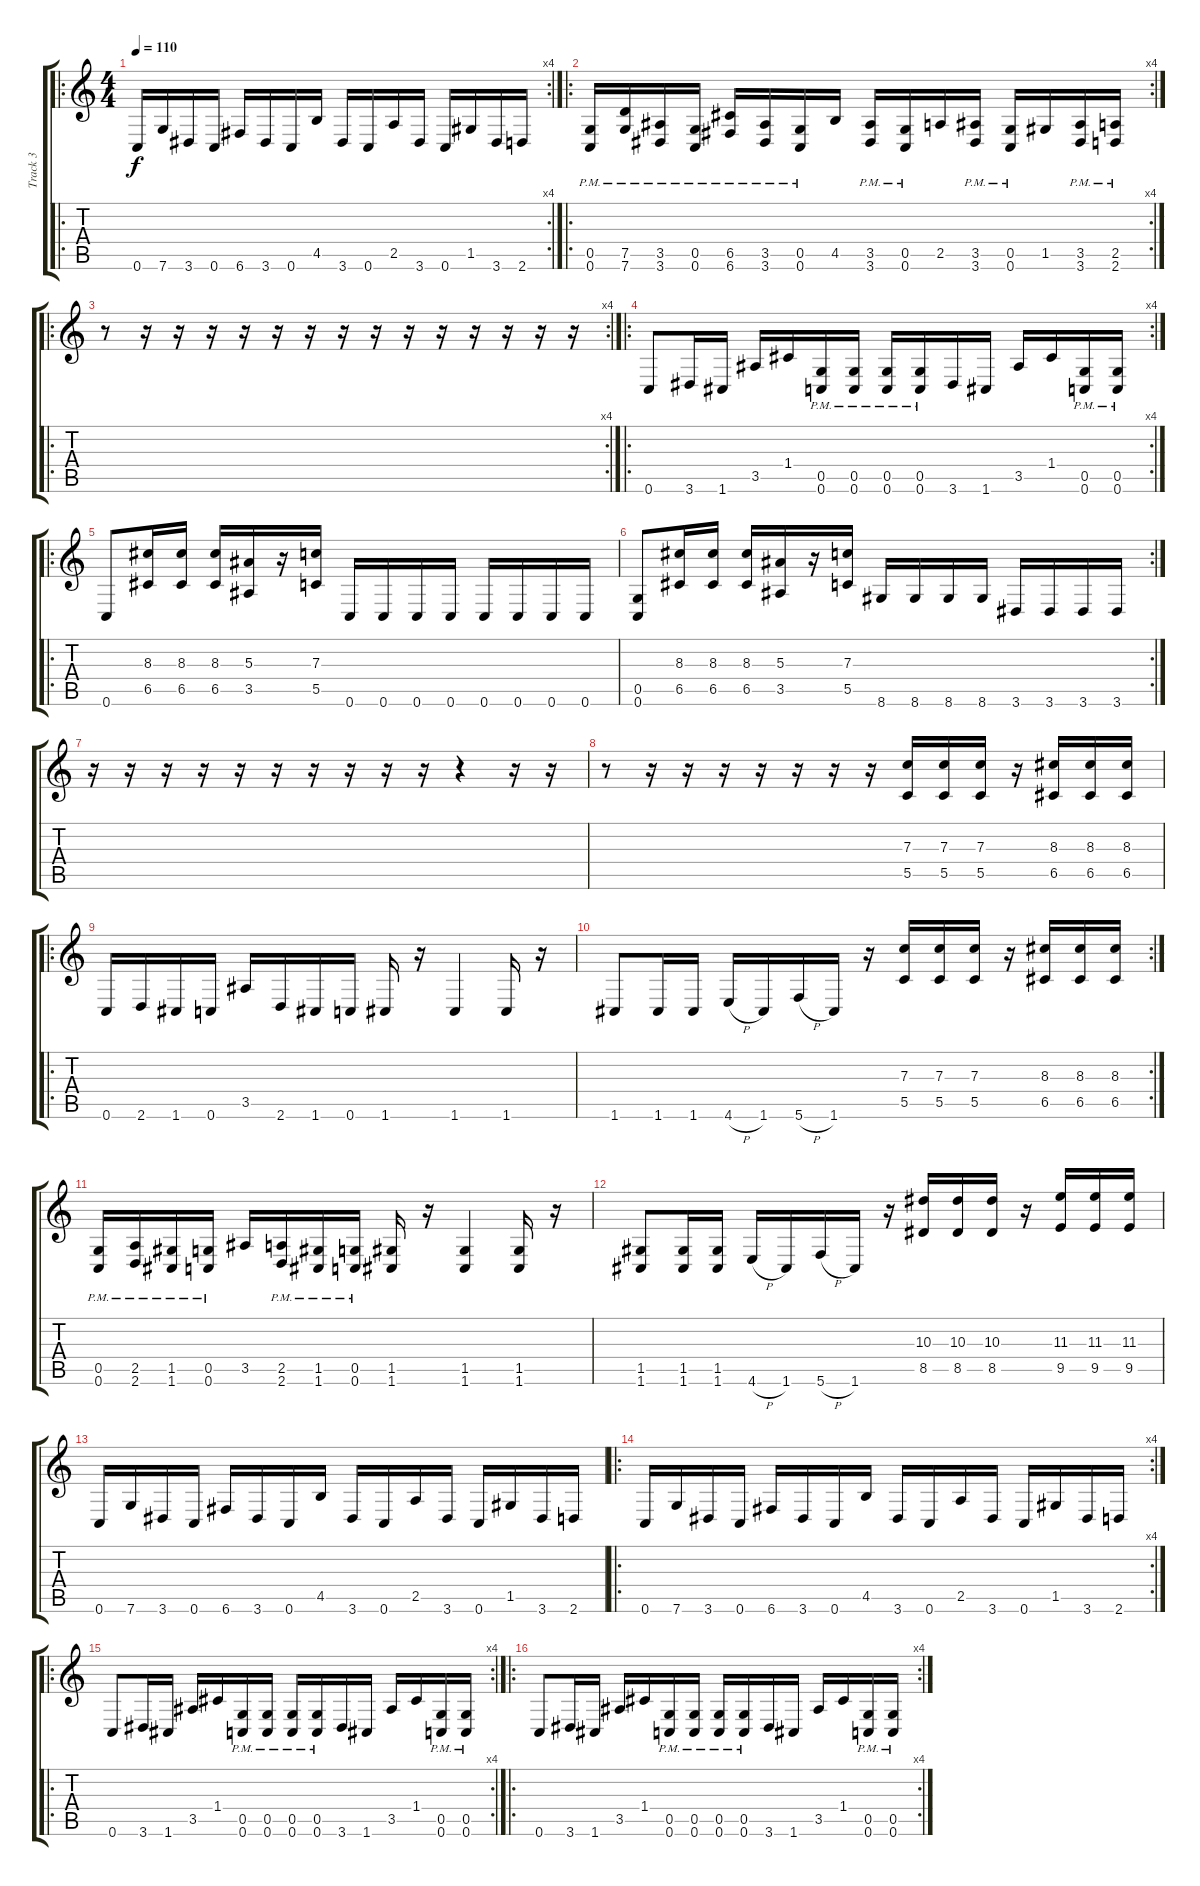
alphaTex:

\track ("Track 3" "Track 3") {instrument distortionguitar}
\staff {score tabs}
\tuning (D4 A3 F3 C3 G2 C2) {hide}
\ro
\rc 4
\ts (4 4)
\tempo 110
\clef g2
\ks c
0.6.16{dy f instrument distortionguitar} 7.6.16 3.6.16 0.6.16 6.6.16 3.6.16 0.6.16 4.5.16 3.6.16 0.6.16 2.5.16 3.6.16 0.6.16 1.5.16 3.6.16 2.6.16 |
\ro
\rc 4
(0.5{pm} 0.6{pm}).16 (7.5{pm} 7.6{pm}).16 (3.5{pm} 3.6{pm}).16 (0.5{pm} 0.6{pm}).16 (6.5{pm} 6.6{pm}).16 (3.5{pm} 3.6{pm}).16 (0.5{pm} 0.6{pm}).16 4.5.16 (3.5{pm} 3.6{pm}).16 (0.5{pm} 0.6{pm}).16 2.5.16 (3.5{pm} 3.6{pm}).16 (0.5{pm} 0.6{pm}).16 1.5.16 (3.5{pm} 3.6{pm}).16 (2.5{pm} 2.6{pm}).16 |
\ro
\rc 4
r.8 r.16 r.16 r.16 r.16 r.16 r.16 r.16 r.16 r.16 r.16 r.16 r.16 r.16 r.16 |
\ro
\rc 4
0.6.8 3.6.16 1.6.16 3.5.16 1.4.16 (0.5{pm} 0.6{pm}).16 (0.5{pm} 0.6{pm}).16 (0.5{pm} 0.6{pm}).16 (0.5{pm} 0.6{pm}).16 3.6.16 1.6.16 3.5.16 1.4.16 (0.5{pm} 0.6{pm}).16 (0.5{pm} 0.6{pm}).16 |
\ro
0.6.8 (8.3 6.5).16 (8.3 6.5).16 (8.3 6.5).16 (5.3 3.5).16 r.16 (7.3 5.5).16 0.6.16 0.6.16 0.6.16 0.6.16 0.6.16 0.6.16 0.6.16 0.6.16 |
\rc 2
(0.5 0.6).8 (8.3 6.5).16 (8.3 6.5).16 (8.3 6.5).16 (5.3 3.5).16 r.16 (7.3 5.5).16 8.6.16 8.6.16 8.6.16 8.6.16 3.6.16 3.6.16 3.6.16 3.6.16 |
r.16 r.16 r.16 r.16 r.16 r.16 r.16 r.16 r.16 r.16 r.4 r.16 r.16 |
r.8 r.16 r.16 r.16 r.16 r.16 r.16 r.16 (7.3 5.5).16 (7.3 5.5).16 (7.3 5.5).16 r.16 (8.3 6.5).16 (8.3 6.5).16 (8.3 6.5).16 |
\ro
0.6.16 2.6.16 1.6.16 0.6.16 3.5.16 2.6.16 1.6.16 0.6.16 1.6.16 r.16 1.6.4 1.6.16 r.16 |
\rc 2
1.6.8 1.6.16 1.6.16 4.6{h}.16 1.6.16 5.6{h}.16 1.6.16 r.16 (7.3 5.5).16 (7.3 5.5).16 (7.3 5.5).16 r.16 (8.3 6.5).16 (8.3 6.5).16 (8.3 6.5).16 |
(0.5{pm} 0.6{pm}).16 (2.5{pm} 2.6{pm}).16 (1.5{pm} 1.6{pm}).16 (0.5{pm} 0.6{pm}).16 3.5.16 (2.5{pm} 2.6{pm}).16 (1.5{pm} 1.6{pm}).16 (0.5{pm} 0.6{pm}).16 (1.5 1.6).16 r.16 (1.5 1.6).4 (1.5 1.6).16 r.16 |
(1.5 1.6).8 (1.5 1.6).16 (1.5 1.6).16 4.6{h}.16 1.6.16 5.6{h}.16 1.6.16 r.16 (10.3 8.5).16 (10.3 8.5).16 (10.3 8.5).16 r.16 (11.3 9.5).16 (11.3 9.5).16 (11.3 9.5).16 |
0.6.16 7.6.16 3.6.16 0.6.16 6.6.16 3.6.16 0.6.16 4.5.16 3.6.16 0.6.16 2.5.16 3.6.16 0.6.16 1.5.16 3.6.16 2.6.16 |
\ro
\rc 4
0.6.16 7.6.16 3.6.16 0.6.16 6.6.16 3.6.16 0.6.16 4.5.16 3.6.16 0.6.16 2.5.16 3.6.16 0.6.16 1.5.16 3.6.16 2.6.16 |
\ro
\rc 4
0.6.8 3.6.16 1.6.16 3.5.16 1.4.16 (0.5{pm} 0.6{pm}).16 (0.5{pm} 0.6{pm}).16 (0.5{pm} 0.6{pm}).16 (0.5{pm} 0.6{pm}).16 3.6.16 1.6.16 3.5.16 1.4.16 (0.5{pm} 0.6{pm}).16 (0.5{pm} 0.6{pm}).16 |
\ro
\rc 4
0.6.8 3.6.16 1.6.16 3.5.16 1.4.16 (0.5{pm} 0.6{pm}).16 (0.5{pm} 0.6{pm}).16 (0.5{pm} 0.6{pm}).16 (0.5{pm} 0.6{pm}).16 3.6.16 1.6.16 3.5.16 1.4.16 (0.5{pm} 0.6{pm}).16 (0.5{pm} 0.6{pm}).16
